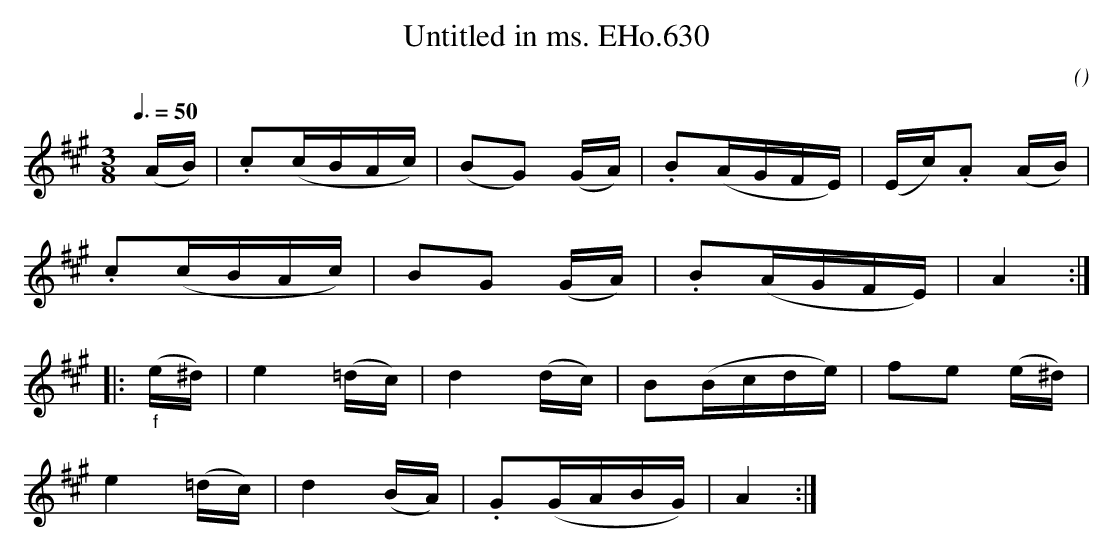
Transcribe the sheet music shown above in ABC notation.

X:1
T:Untitled in ms. EHo.630
M:3/8
L:1/8
Q:3/8=50
C:
O:
K:A
y(A/B/) | .c(c/B/A/c/) | (BG) (G/A/) | .B(A/G/F/E/) | (E/c/).A (A/B/) |
.c(c/B/A/c/) | BG (G/A/) | .B(A/G/F/E/) | A2 :|
|: "_f"(e/^d/) | e2(=d/c/) | d2(d/c/) | B(B/c/d/e/) | fe (e/^d/) |
e2(=d/c/) | d2(B/A/) | .G(G/A/B/G/) | A2 :|
